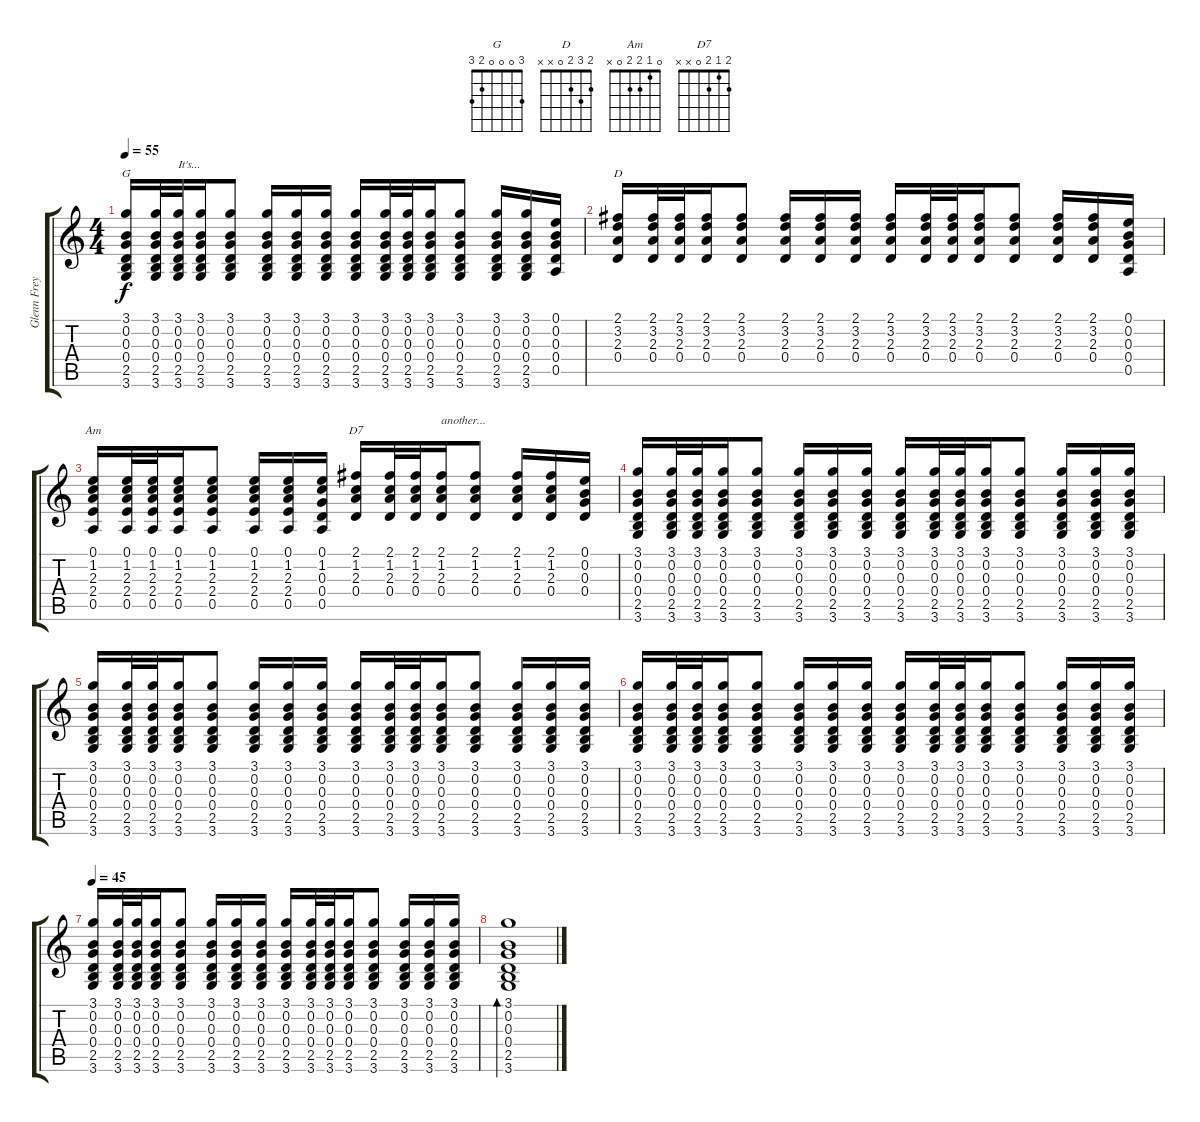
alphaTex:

\track ("Glenn Frey" "Glenn Frey") {instrument acousticguitarnylon}
\staff {score tabs}
\tuning (E4 B3 G3 D3 A2 E2) {hide}
\chord ("G" 3 0 0 0 2 3)
\chord ("D" 2 3 2 0 x x)
\chord ("Am" 0 1 2 2 0 x)
\chord ("D7" 2 1 2 0 x x)
\ts (4 4)
\tempo 55
\clef g2
\ks c
(3.1 0.2 0.3 0.4 2.5 3.6).16{ch "G" dy f} (3.1 0.2 0.3 0.4 2.5 3.6).32 (3.1 0.2 0.3 0.4 2.5 3.6).32{txt "It's..."} (3.1 0.2 0.3 0.4 2.5 3.6).16 (3.1 0.2 0.3 0.4 2.5 3.6).8 (3.1 0.2 0.3 0.4 2.5 3.6).16 (3.1 0.2 0.3 0.4 2.5 3.6).16 (3.1 0.2 0.3 0.4 2.5 3.6).16 (3.1 0.2 0.3 0.4 2.5 3.6).16 (3.1 0.2 0.3 0.4 2.5 3.6).32 (3.1 0.2 0.3 0.4 2.5 3.6).32 (3.1 0.2 0.3 0.4 2.5 3.6).16 (3.1 0.2 0.3 0.4 2.5 3.6).8 (3.1 0.2 0.3 0.4 2.5 3.6).16 (3.1 0.2 0.3 0.4 2.5 3.6).16 (0.1 0.2 0.3 0.4 0.5).16 |
(2.1 3.2 2.3 0.4).16{ch "D"} (2.1 3.2 2.3 0.4).32 (2.1 3.2 2.3 0.4).32 (2.1 3.2 2.3 0.4).16 (2.1 3.2 2.3 0.4).8 (2.1 3.2 2.3 0.4).16 (2.1 3.2 2.3 0.4).16 (2.1 3.2 2.3 0.4).16 (2.1 3.2 2.3 0.4).16 (2.1 3.2 2.3 0.4).32 (2.1 3.2 2.3 0.4).32 (2.1 3.2 2.3 0.4).16 (2.1 3.2 2.3 0.4).8 (2.1 3.2 2.3 0.4).16 (2.1 3.2 2.3 0.4).16 (0.1 0.2 0.3 0.4 0.5).16 |
(0.1 1.2 2.3 2.4 0.5).16{ch "Am"} (0.1 1.2 2.3 2.4 0.5).32 (0.1 1.2 2.3 2.4 0.5).32 (0.1 1.2 2.3 2.4 0.5).16 (0.1 1.2 2.3 2.4 0.5).8 (0.1 1.2 2.3 2.4 0.5).16 (0.1 1.2 2.3 2.4 0.5).16 (0.1 1.2 0.3 0.4 0.5).16 (2.1 1.2 2.3 0.4).16{ch "D7"} (2.1 1.2 2.3 0.4).32 (2.1 1.2 2.3 0.4).32 (2.1 1.2 2.3 0.4).16{txt "another..."} (2.1 1.2 2.3 0.4).8 (2.1 1.2 2.3 0.4).16 (2.1 1.2 2.3 0.4).16 (0.1 0.2 0.3 0.4).16 |
(3.1 0.2 0.3 0.4 2.5 3.6).16 (3.1 0.2 0.3 0.4 2.5 3.6).32 (3.1 0.2 0.3 0.4 2.5 3.6).32 (3.1 0.2 0.3 0.4 2.5 3.6).16 (3.1 0.2 0.3 0.4 2.5 3.6).8 (3.1 0.2 0.3 0.4 2.5 3.6).16 (3.1 0.2 0.3 0.4 2.5 3.6).16 (3.1 0.2 0.3 0.4 2.5 3.6).16 (3.1 0.2 0.3 0.4 2.5 3.6).16 (3.1 0.2 0.3 0.4 2.5 3.6).32 (3.1 0.2 0.3 0.4 2.5 3.6).32 (3.1 0.2 0.3 0.4 2.5 3.6).16 (3.1 0.2 0.3 0.4 2.5 3.6).8 (3.1 0.2 0.3 0.4 2.5 3.6).16 (3.1 0.2 0.3 0.4 2.5 3.6).16 (3.1 0.2 0.3 0.4 2.5 3.6).16 |
(3.1 0.2 0.3 0.4 2.5 3.6).16 (3.1 0.2 0.3 0.4 2.5 3.6).32 (3.1 0.2 0.3 0.4 2.5 3.6).32 (3.1 0.2 0.3 0.4 2.5 3.6).16 (3.1 0.2 0.3 0.4 2.5 3.6).8 (3.1 0.2 0.3 0.4 2.5 3.6).16 (3.1 0.2 0.3 0.4 2.5 3.6).16 (3.1 0.2 0.3 0.4 2.5 3.6).16 (3.1 0.2 0.3 0.4 2.5 3.6).16 (3.1 0.2 0.3 0.4 2.5 3.6).32 (3.1 0.2 0.3 0.4 2.5 3.6).32 (3.1 0.2 0.3 0.4 2.5 3.6).16 (3.1 0.2 0.3 0.4 2.5 3.6).8 (3.1 0.2 0.3 0.4 2.5 3.6).16 (3.1 0.2 0.3 0.4 2.5 3.6).16 (3.1 0.2 0.3 0.4 2.5 3.6).16 |
(3.1 0.2 0.3 0.4 2.5 3.6).16 (3.1 0.2 0.3 0.4 2.5 3.6).32 (3.1 0.2 0.3 0.4 2.5 3.6).32 (3.1 0.2 0.3 0.4 2.5 3.6).16 (3.1 0.2 0.3 0.4 2.5 3.6).8 (3.1 0.2 0.3 0.4 2.5 3.6).16 (3.1 0.2 0.3 0.4 2.5 3.6).16 (3.1 0.2 0.3 0.4 2.5 3.6).16 (3.1 0.2 0.3 0.4 2.5 3.6).16 (3.1 0.2 0.3 0.4 2.5 3.6).32 (3.1 0.2 0.3 0.4 2.5 3.6).32 (3.1 0.2 0.3 0.4 2.5 3.6).16 (3.1 0.2 0.3 0.4 2.5 3.6).8 (3.1 0.2 0.3 0.4 2.5 3.6).16 (3.1 0.2 0.3 0.4 2.5 3.6).16 (3.1 0.2 0.3 0.4 2.5 3.6).16 |
\tempo 45
(3.1 0.2 0.3 0.4 2.5 3.6).16 (3.1 0.2 0.3 0.4 2.5 3.6).32 (3.1 0.2 0.3 0.4 2.5 3.6).32 (3.1 0.2 0.3 0.4 2.5 3.6).16 (3.1 0.2 0.3 0.4 2.5 3.6).8 (3.1 0.2 0.3 0.4 2.5 3.6).16 (3.1 0.2 0.3 0.4 2.5 3.6).16 (3.1 0.2 0.3 0.4 2.5 3.6).16 (3.1 0.2 0.3 0.4 2.5 3.6).16 (3.1 0.2 0.3 0.4 2.5 3.6).32 (3.1 0.2 0.3 0.4 2.5 3.6).32 (3.1 0.2 0.3 0.4 2.5 3.6).16 (3.1 0.2 0.3 0.4 2.5 3.6).8 (3.1 0.2 0.3 0.4 2.5 3.6).16 (3.1 0.2 0.3 0.4 2.5 3.6).16 (3.1 0.2 0.3 0.4 2.5 3.6).16 |
(3.1 0.2 0.3 0.4 2.5 3.6).1{bd 120}
